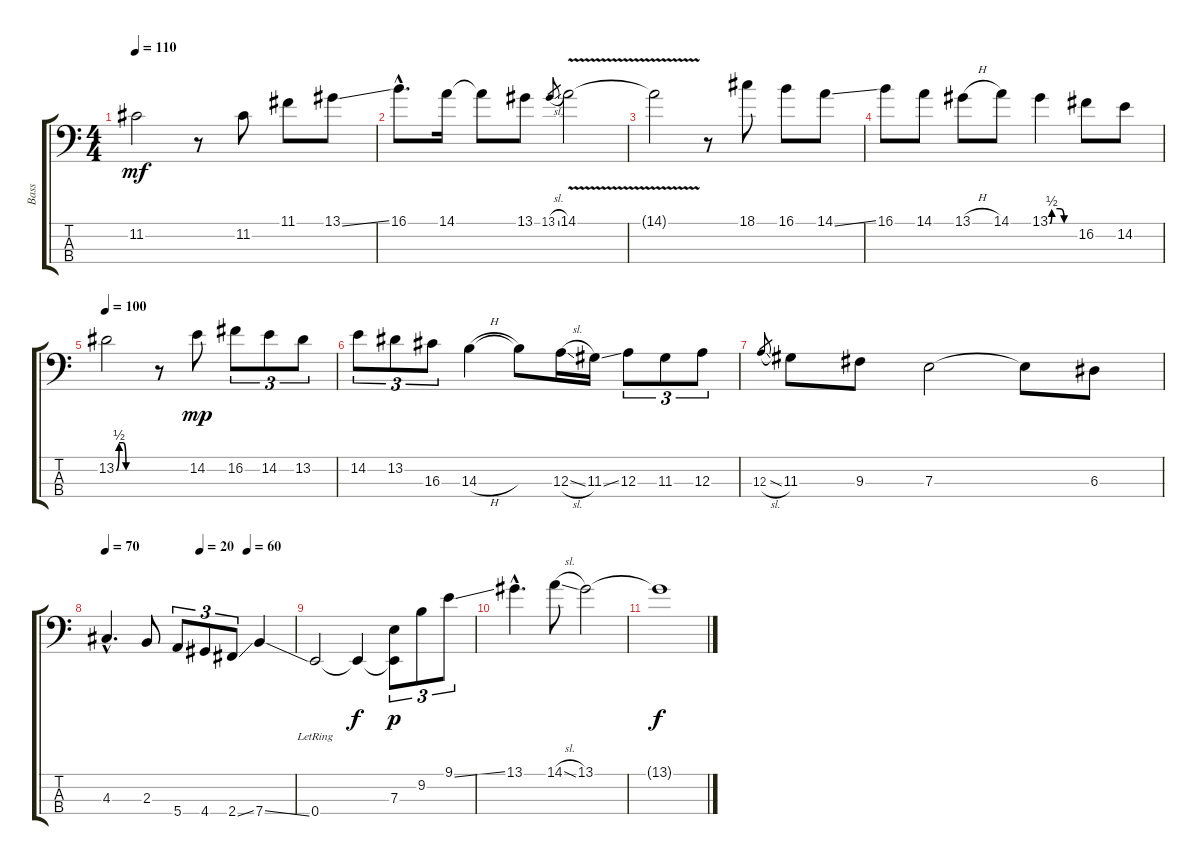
\track ("Bass" "Bass") {instrument electricbasspick}
\staff {score tabs}
\tuning (G2 D2 A1 E1) {hide}
\ts (4 4)
\tempo 110
\clef f4
\ks c
11.2{t}.2{dy mf} r.8 11.2.8 11.1.8 13.1{ss}.8 |
16.1{hac}.8{d} 14.1.16 14.1{t}.8 13.1.8 13.1{sl}.8{gr} 14.1{v}.2 |
14.1{t}.2 r.8 18.1.8 16.1.8 14.1{ss}.8 |
16.1.8 14.1.8 13.1{h}.8 14.1.8 13.1{be (custom 0 0 5 2 25 2 35 0 60 0)}.4 16.2.8 14.2.8 |
\tempo 100
13.2{be (custom 0 0 5 2 12 2 17 0 60 0)}.2 r.8 14.2.8{dy mp} 16.2.8{tu (3 2)} 14.2.8{tu (3 2)} 13.2.8{tu (3 2)} |
14.2.8{tu (3 2)} 13.2.8{tu (3 2)} 16.3.8{tu (3 2)} 14.3{h}.4 14.3{t}.8 12.3{sl}.16 11.3{ss}.16 12.3.8{tu (3 2)} 11.3.8{tu (3 2)} 12.3.8{tu (3 2)} |
12.3{sl}.8{gr} 11.3.8 9.3.8 7.3.2 7.3{t}.8 6.3.8 |
\tempo 70
\tempo (20 0.5)
\tempo (60 0.75)
4.3{hac}.4{d} 2.3.8 5.4.8{tu (3 2)} 4.4.8{tu (3 2)} 2.4{ss}.8{tu (3 2)} 7.4{ss}.4 |
0.4{lr}.2 0.4{t}.4{dy f} (7.3 0.4{t}).8{tu (3 2) dy p} 9.2.8{tu (3 2)} 9.1{ss}.8{tu (3 2)} |
13.1{hac}.4{d} 14.1{sl}.8 13.1.2 |
13.1{t}.1{dy f}
